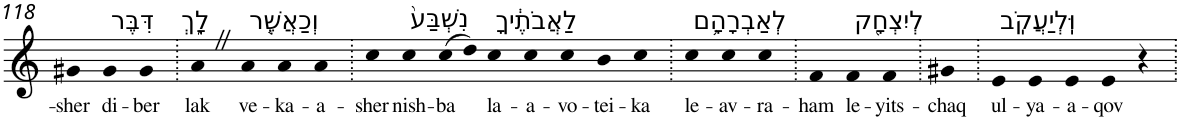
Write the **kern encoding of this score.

**kern	**text
*part1	*part1
*staff1	*staff1
*I"Piano	*
*I'Pno	*
!!LO:PB:g=z
*clefG2	*
*k[]	*
=118	=118
!	!LO:LY:b
4g#X	-sher
!LO:TX:a:t=דִּבֶּר	!
!	!LO:LY:b
4g#	di-
!	!LO:LY:b
4g#	-ber
=119.	=119.
!LO:TX:a:t=לָ֑ךְ	!
!	!LO:LY:b
4aZ	lak
!LO:TX:a:t=וְכַאֲשֶׁ֤ר	!
!	!LO:LY:b
4a	ve-
!	!LO:LY:b
4a	-ka-
!	!LO:LY:b
4a	-a-
=120.	=120.
!	!LO:LY:b
4cc	-sher
!LO:TX:a:t=נִשְׁבַּע֙	!
!	!LO:LY:b
4cc	nish-
!	!LO:LY:b
(8cc	-ba
8dd)	.
!LO:TX:a:t=לַאֲבֹתֶ֔יךָ	!
!	!LO:LY:b
4cc	la-
!	!LO:LY:b
4cc	-a-
!	!LO:LY:b
4cc	-vo-
!	!LO:LY:b
4b	-tei-
!	!LO:LY:b
4cc	-ka
=121.	=121.
!LO:TX:a:t=לְאַבְרָהָ֥ם	!
!	!LO:LY:b
4cc	le-
!	!LO:LY:b
4cc	-av-
!	!LO:LY:b
4cc	-ra-
=122.	=122.
!	!LO:LY:b
4f	-ham
!LO:TX:a:t=לְיִצְחָ֖ק	!
!	!LO:LY:b
4f	le-
!	!LO:LY:b
4f	-yits-
=123.	=123.
!	!LO:LY:b
4g#X	-chaq
=124.	=124.
!LO:TX:a:t=וּֽלְיַעֲקֹֽב	!
!	!LO:LY:b
4e	ul-
!	!LO:LY:b
4e	-ya-
!	!LO:LY:b
4e	-a-
!	!LO:LY:b
4e	-qov
4r	.
=.	=.
*-	*-
